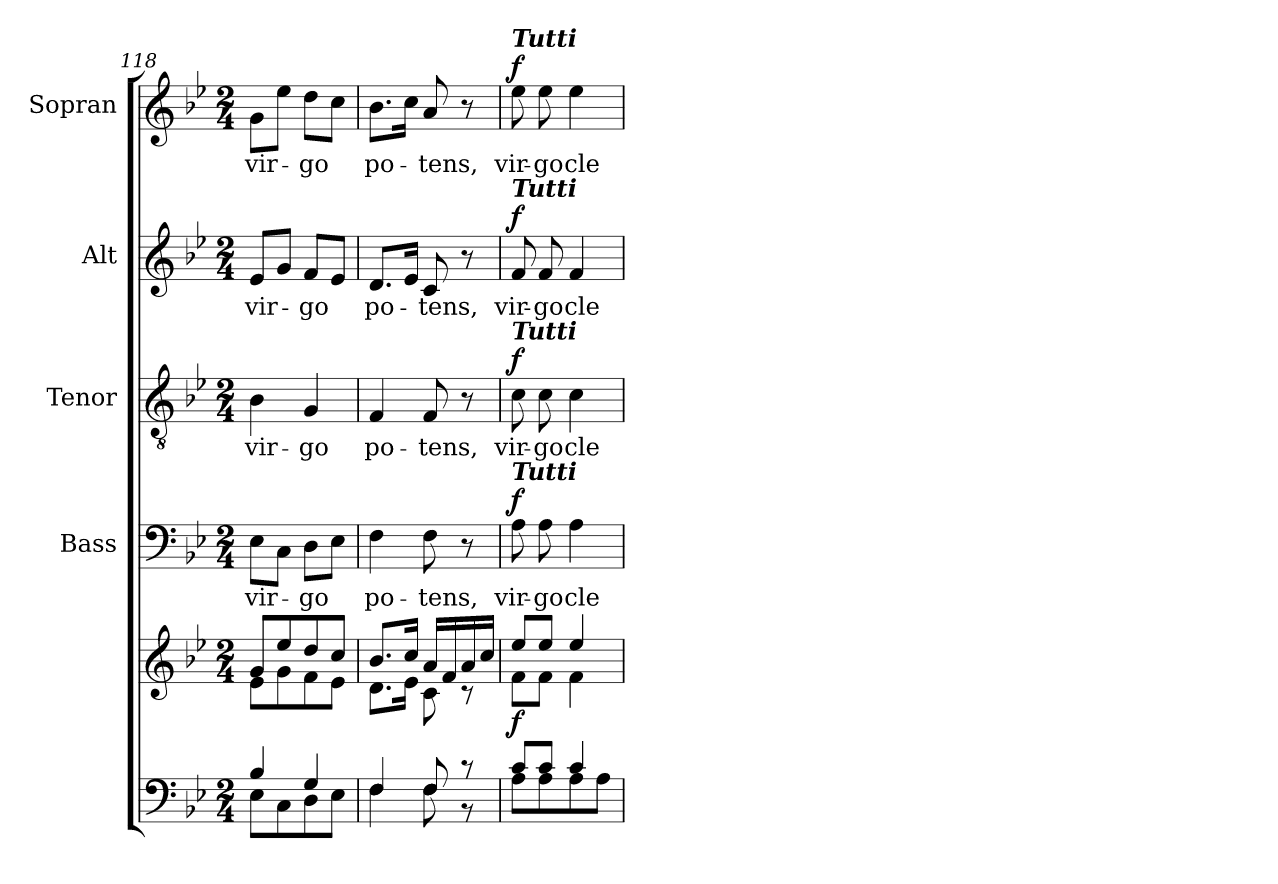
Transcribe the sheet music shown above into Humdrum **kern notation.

**kern	**kern	**dynam	**kern	**text	**dynam	**kern	**text	**dynam	**kern	**text	**dynam	**kern	**text	**dynam
*part5	*part5	*part5	*part4	*part4	*part4	*part3	*part3	*part3	*part2	*part2	*part2	*part1	*part1	*part1
*staff6	*staff5	*staff5/6	*staff4	*staff4	*staff4	*staff3	*staff3	*staff3	*staff2	*staff2	*staff2	*staff1	*staff1	*staff1
*	*	*	*I"Bass	*	*	*I"Tenor	*	*	*I"Alt	*	*	*I"Sopran	*	*
*	*	*	*I'B.	*	*	*I'T.	*	*	*I'A.	*	*	*I'S.	*	*
*clefF4	*clefG2	*	*clefF4	*	*	*clefGv2	*	*	*clefG2	*	*	*clefG2	*	*
*k[b-e-]	*k[b-e-]	*	*k[b-e-]	*	*	*k[b-e-]	*	*	*k[b-e-]	*	*	*k[b-e-]	*	*
*B-:	*B-:	*	*B-:	*	*	*B-:	*	*	*B-:	*	*	*B-:	*	*
*M2/4	*M2/4	*	*M2/4	*	*	*M2/4	*	*	*M2/4	*	*	*M2/4	*	*
=118	=118	=118	=118	=118	=118	=118	=118	=118	=118	=118	=118	=118	=118	=118
*^	*^	*	*	*	*	*	*	*	*	*	*	*	*	*
!	!	!	!	!	!	!LO:LY:b	!	!	!LO:LY:b	!	!	!LO:LY:b	!	!	!LO:LY:b	!
4B-/	8E-\L	8g/L	8e-\L	.	8E-\L	vir-	.	4B-\	vir-	.	8e-/L	vir-	.	8g\L	vir-	.
.	8C\	8ee-/	8g\	.	8C\J	.	.	.	.	.	8g/J	.	.	8ee-\J	.	.
!	!	!	!	!	!	!LO:LY:b	!	!	!LO:LY:b	!	!	!LO:LY:b	!	!	!LO:LY:b	!
4G/	8D\	8dd/	8f\	.	8D\L	-go	.	4G/	-go	.	8f/L	-go	.	8dd\L	-go	.
.	8E-\J	8cc/J	8e-\J	.	8E-\J	.	.	.	.	.	8e-/J	.	.	8cc\J	.	.
=119	=119	=119	=119	=119	=119	=119	=119	=119	=119	=119	=119	=119	=119	=119	=119	=119
!	!	!	!	!	!	!LO:LY:b	!	!	!LO:LY:b	!	!	!LO:LY:b	!	!	!LO:LY:b	!
4F/	4F\	8.b-/L	8.d\L	.	4F\	po-	.	4F/	po-	.	8.d/L	po-	.	8.b-\L	po-	.
.	.	16cc/Jk	16e-\Jk	.	.	.	.	.	.	.	16e-/Jk	.	.	16cc\Jk	.	.
!	!	!	!	!	!	!LO:LY:b	!	!	!LO:LY:b	!	!	!LO:LY:b	!	!	!LO:LY:b	!
8F/	8F\	16a/LL	8c\	.	8F\	-tens,	.	8F/	-tens,	.	8c/	-tens,	.	8a/	-tens,	.
.	.	16f/	.	.	.	.	.	.	.	.	.	.	.	.	.	.
8r	8r	16a/	8rc	.	8r	.	.	8r	.	.	8r	.	.	8r	.	.
.	.	16cc/JJ	.	.	.	.	.	.	.	.	.	.	.	.	.	.
=120	=120	=120	=120	=120	=120	=120	=120	=120	=120	=120	=120	=120	=120	=120	=120	=120
!	!	!	!	!	!	!	!	!	!	!	!	!	!	!LO:TX:a:Bi:t=Tutti	!	!
!	!	!	!	!	!	!	!	!	!	!	!LO:TX:a:Bi:t=Tutti	!	!	!	!	!
!	!	!	!	!	!	!	!	!LO:TX:a:Bi:t=Tutti	!	!	!	!	!	!	!	!
!	!	!	!	!	!LO:TX:a:Bi:t=Tutti	!	!	!	!	!	!	!	!	!	!	!
!	!	!	!	!LO:DY:b	!	!LO:LY:b	!LO:DY:a	!	!LO:LY:b	!LO:DY:a	!	!LO:LY:b	!LO:DY:a	!	!LO:LY:b	!LO:DY:a
8c/L	8A\L	8ee-/L	8f\L	f	8A\	vir-	f	8c\	vir-	f	8f/	vir-	f	8ee-\	vir-	f
!	!	!	!	!	!	!LO:LY:b	!	!	!LO:LY:b	!	!	!LO:LY:b	!	!	!LO:LY:b	!
8c/J	8A\	8ee-/J	8f\J	.	8A\	-go	.	8c\	-go	.	8f/	-go	.	8ee-\	-go	.
!	!	!	!	!	!	!LO:LY:b	!	!	!LO:LY:b	!	!	!LO:LY:b	!	!	!LO:LY:b	!
4c/	8A\	4ee-/	4f\	.	4A\	cle-	.	4c\	cle-	.	4f/	cle-	.	4ee-\	cle-	.
.	8A\J	.	.	.	.	.	.	.	.	.	.	.	.	.	.	.
*v	*v	*	*	*	*	*	*	*	*	*	*	*	*	*	*	*
*	*v	*v	*	*	*	*	*	*	*	*	*	*	*	*	*
=	=	=	=	=	=	=	=	=	=	=	=	=	=	=
*-	*-	*-	*-	*-	*-	*-	*-	*-	*-	*-	*-	*-	*-	*-
